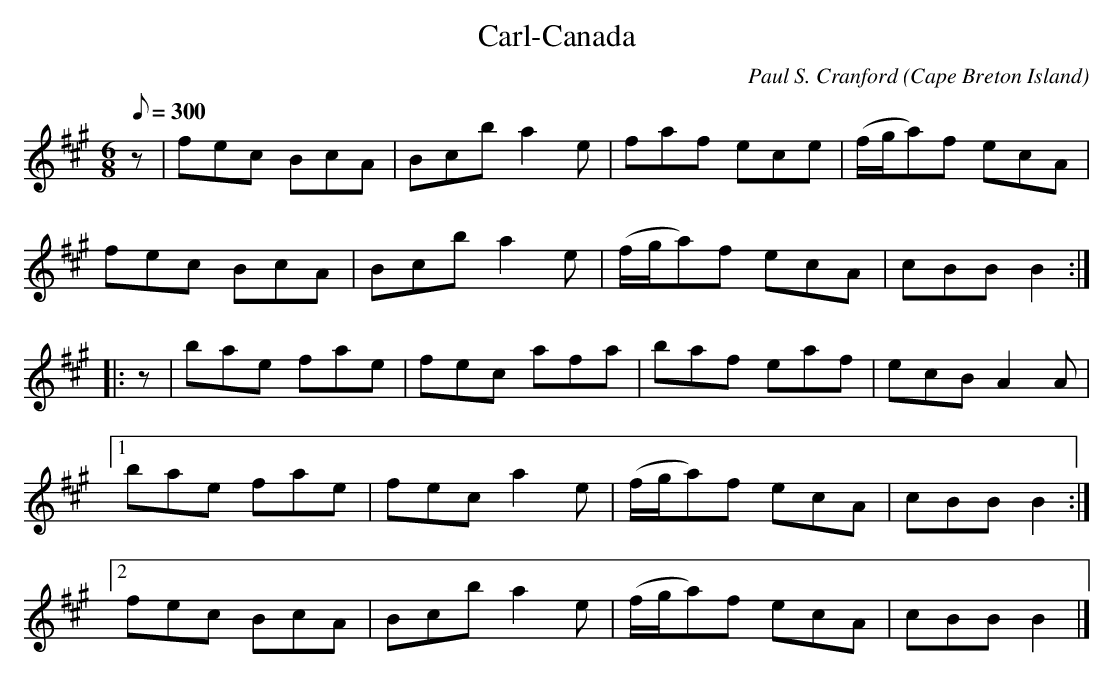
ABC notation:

X:1
T:Carl-Canada
C:Paul S. Cranford
O:Cape Breton Island
L:1/8
Q:300
M:6/8
K:Bdor
z|fec BcA|Bcb a2 e|faf ece|(f/g/a)f ecA|
fec BcA|Bcb a2 e|(f/g/a)f ecA|cBB B2:|
|:z|bae fae|fec afa|baf eaf|ecB A2 A|
[1bae fae|fec a2 e|(f/g/a)f ecA|cBB B2:|
[2fec BcA|Bcb a2 e|(f/g/a)f ecA|cBB B2|]
